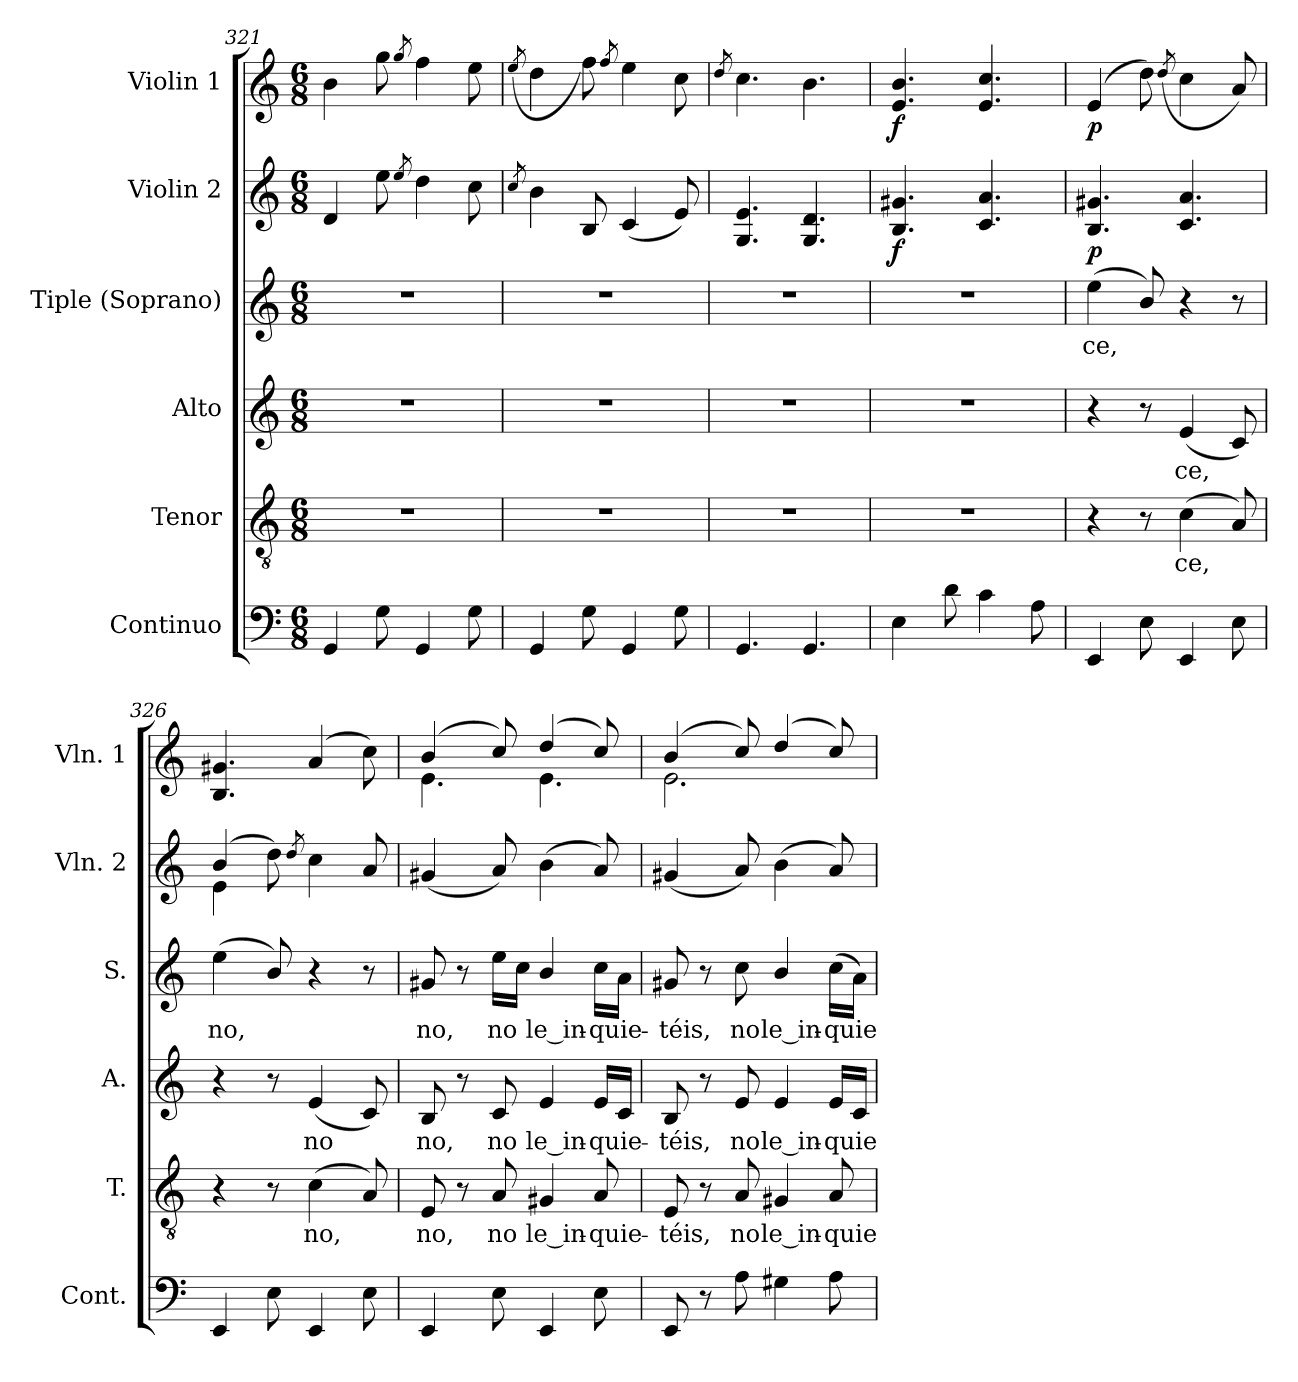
**kern	**kern	**text	**kern	**text	**kern	**text	**kern	**dynam	**kern	**dynam
*part6	*part5	*part5	*part4	*part4	*part3	*part3	*part2	*part2	*part1	*part1
*staff6	*staff5	*staff5	*staff4	*staff4	*staff3	*staff3	*staff2	*staff2	*staff1	*staff1
*I"Continuo	*I"Tenor	*	*I"Alto	*	*I"Tiple (Soprano)	*	*I"Violin 2	*	*I"Violin 1	*
*I'Cont.	*I'T.	*	*I'A.	*	*I'S.	*	*I'Vln. 2	*	*I'Vln. 1	*
!!LO:PB:g=z
*clefF4	*clefGv2	*	*clefG2	*	*clefG2	*	*clefG2	*	*clefG2	*
*	*ITrd7c12	*	*	*	*	*	*	*	*	*
*k[]	*k[]	*	*k[]	*	*k[]	*	*k[]	*	*k[]	*
*C:	*C:	*	*C:	*	*C:	*	*C:	*	*C:	*
*M6/8	*M6/8	*	*M6/8	*	*M6/8	*	*M6/8	*	*M6/8	*
=321	=321	=321	=321	=321	=321	=321	=321	=321	=321	=321
!	!LO:N:vis=1	!	!LO:N:vis=1	!	!LO:N:vis=1	!	!	!	!	!
4GGi/	2.r	.	2.r	.	2.r	.	4di/	.	4bi\	.
8Gi\	.	.	.	.	.	.	8eei\	.	8ggi\	.
.	.	.	.	.	.	.	8qeei/	.	8qggi/	.
4GGi/	.	.	.	.	.	.	4ddi\	.	4ffi\	.
8Gi\	.	.	.	.	.	.	8cci\	.	8eei\	.
=322	=322	=322	=322	=322	=322	=322	=322	=322	=322	=322
.	.	.	.	.	.	.	8qcci/	.	(8qeei/	.
!	!LO:N:vis=1	!	!LO:N:vis=1	!	!LO:N:vis=1	!	!	!	!	!
4GGi/	2.r	.	2.r	.	2.r	.	4bi\	.	4ddi\	.
8Gi\	.	.	.	.	.	.	8Bi/	.	8ffi\)	.
.	.	.	.	.	.	.	.	.	8qffi/	.
4GGi/	.	.	.	.	.	.	(4ci/	.	4eei\	.
8Gi\	.	.	.	.	.	.	8ei/)	.	8cci\	.
=323	=323	=323	=323	=323	=323	=323	=323	=323	=323	=323
.	.	.	.	.	.	.	.	.	8qddi/	.
!	!LO:N:vis=1	!	!LO:N:vis=1	!	!LO:N:vis=1	!	!	!	!	!
4.GGi/	2.r	.	2.r	.	2.r	.	4.Gi/ 4.ei	.	4.cci\	.
4.GGi/	.	.	.	.	.	.	4.Gi/ 4.di	.	4.bi\	.
=324	=324	=324	=324	=324	=324	=324	=324	=324	=324	=324
!	!LO:N:vis=1	!	!LO:N:vis=1	!	!LO:N:vis=1	!	!	!	!	!
4Ei\	2.r	.	2.r	.	2.r	.	4.Bi/ 4.g#Xi	f	4.ei/ 4.bi	f
8di\	.	.	.	.	.	.	.	.	.	.
4ci\	.	.	.	.	.	.	4.ci/ 4.ai	.	4.ei/ 4.cci	.
8Ai\	.	.	.	.	.	.	.	.	.	.
=325	=325	=325	=325	=325	=325	=325	=325	=325	=325	=325
!	!	!	!	!	!	!LO:LY:b:color=#000000	!	!	!	!
4EEi/	4r	.	4r	.	(4eei\	ce,	4.Bi/ 4.g#Xi	p	(4ei/	p
8Ei\	8r	.	8r	.	8bi/)	.	.	.	8ddi\)	.
.	.	.	.	.	.	.	.	.	(8qddi/	.
!	!	!LO:LY:b:color=#000000	!	!	!	!	!	!	!	!
!	!	!	!	!LO:LY:b:color=#000000	!	!	!	!	!	!
4EEi/	(4Ci\	ce,	(4ei/	ce,	4r	.	4.ci/ 4.ai	.	4cci\	.
8Ei\	8AAi/)	.	8ci/)	.	8r	.	.	.	8ai/)	.
!!LO:LB:g=z
=326	=326	=326	=326	=326	=326	=326	=326	=326	=326	=326
!	!	!	!	!	!	!LO:LY:b:color=#000000	!	!	!	!
*	*	*	*	*	*	*	*^	*	*	*
4EEi/	4r	.	4r	.	(4eei\	no,	(4bi/	4ei\	.	4.Bi/ 4.g#Xi	.
8Ei\	8r	.	8r	.	8bi/)	.	8ddi\)	8ryy	.	.	.
.	.	.	.	.	.	.	8qddi/	.	.	.	.
!	!	!LO:LY:b:color=#000000	!	!	!	!	!	!	!	!	!
!	!	!	!	!LO:LY:b:color=#000000	!	!	!	!	!	!	!
4EEi/	(4Ci\	no,	(4ei/	no	4r	.	4cci\	4.ryy	.	(4ai/	.
8Ei\	8AAi/)	.	8ci/)	.	8r	.	8ai/	.	.	8cci\)	.
*	*	*	*	*	*	*	*v	*v	*	*	*
=327	=327	=327	=327	=327	=327	=327	=327	=327	=327	=327
!	!	!LO:LY:b:color=#000000	!	!	!	!	!	!	!	!
!	!	!	!	!LO:LY:b:color=#000000	!	!	!	!	!	!
!	!	!	!	!	!	!LO:LY:b:color=#000000	!	!	!	!
*	*	*	*	*	*	*	*	*	*^	*
4EEi/	8EEi/	no,	8Bi/	no,	8g#Xi/	no,	(4g#Xi/	.	(4bi/	4.ei\	.
.	8r	.	8r	.	8r	.	.	.	.	.	.
!	!	!LO:LY:b:color=#000000	!	!	!	!	!	!	!	!	!
!	!	!	!	!LO:LY:b:color=#000000	!	!	!	!	!	!	!
!	!	!	!	!	!	!LO:LY:b:color=#000000	!	!	!	!	!
8Ei\	8AAi/	no	8ci/	no	16eei\LL	no	8ai/)	.	8cci/)	.	.
.	.	.	.	.	16cci\JJ	.	.	.	.	.	.
!	!	!LO:LY:b:color=#000000	!	!	!	!	!	!	!	!	!
!	!	!	!	!LO:LY:b:color=#000000	!	!	!	!	!	!	!
!	!	!	!	!	!	!LO:LY:b:color=#000000	!	!	!	!	!
4EEi/	4GG#Xi/	le_in-	4ei/	le_in-	4bi/	le_in-	(4bi\	.	(4ddi/	4.ei\	.
!	!	!LO:LY:b:color=#000000	!	!	!	!	!	!	!	!	!
!	!	!	!	!LO:LY:b:color=#000000	!	!	!	!	!	!	!
!	!	!	!	!	!	!LO:LY:b:color=#000000	!	!	!	!	!
8Ei\	8AAi/	-quie-	16ei/LL	-quie-	16cci\LL	-quie-	8ai/)	.	8cci/)	.	.
.	.	.	16ci/JJ	.	16ai\JJ	.	.	.	.	.	.
=328	=328	=328	=328	=328	=328	=328	=328	=328	=328	=328	=328
!	!	!LO:LY:b:color=#000000	!	!	!	!	!	!	!	!	!
!	!	!	!	!LO:LY:b:color=#000000	!	!	!	!	!	!	!
!	!	!	!	!	!	!LO:LY:b:color=#000000	!	!	!	!	!
8EEi/	8EEi/	-téis,	8Bi/	-téis,	8g#Xi/	-téis,	(4g#Xi/	.	(4bi/	2.ei\	.
8r	8r	.	8r	.	8r	.	.	.	.	.	.
!	!	!LO:LY:b:color=#000000	!	!	!	!	!	!	!	!	!
!	!	!	!	!LO:LY:b:color=#000000	!	!	!	!	!	!	!
!	!	!	!	!	!	!LO:LY:b:color=#000000	!	!	!	!	!
8Ai\	8AAi/	no	8ei/	no	8cci\	no	8ai/)	.	8cci/)	.	.
!	!	!LO:LY:b:color=#000000	!	!	!	!	!	!	!	!	!
!	!	!	!	!LO:LY:b:color=#000000	!	!	!	!	!	!	!
!	!	!	!	!	!	!LO:LY:b:color=#000000	!	!	!	!	!
4G#Xi\	4GG#Xi/	le_in-	4ei/	le_in-	4bi/	le_in-	(4bi\	.	(4ddi/	.	.
!	!	!LO:LY:b:color=#000000	!	!	!	!	!	!	!	!	!
!	!	!	!	!LO:LY:b:color=#000000	!	!	!	!	!	!	!
!	!	!	!	!	!	!LO:LY:b:color=#000000	!	!	!	!	!
8Ai\	8AAi/	-quie-	16ei/LL	-quie-	(16cci\LL	-quie-	8ai/)	.	8cci/)	.	.
.	.	.	16ci/JJ	.	16ai\JJ)	.	.	.	.	.	.
*	*	*	*	*	*	*	*	*	*v	*v	*
=	=	=	=	=	=	=	=	=	=	=
*-	*-	*-	*-	*-	*-	*-	*-	*-	*-	*-
